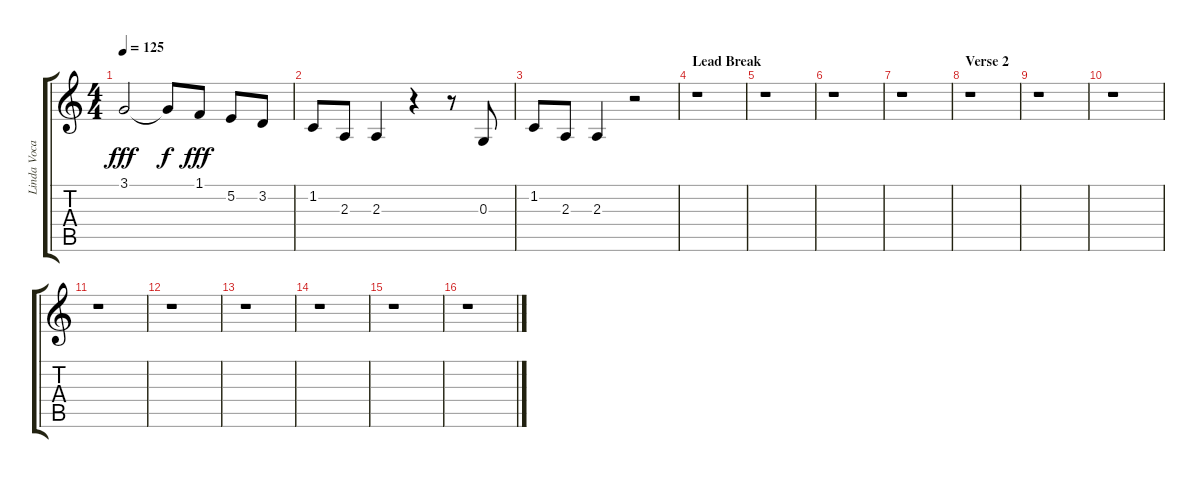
\track ("Linda Vocal" "Linda Voca") {instrument choiraahs}
\staff {score tabs}
\tuning (E4 B3 G3 D3 A2 E2) {hide}
\ts (4 4)
\tempo 125
\clef g2
\ks c
3.1.2{dy fff} 3.1{t}.8{dy f} 1.1.8{dy fff} 5.2.8 3.2.8 |
1.2.8 2.3.8 2.3.4 r.4 r.8 0.3.8 |
1.2.8 2.3.8 2.3.4 r.2 |
\section ("" "Lead Break")
r.1 |
r.1 |
r.1 |
r.1 |
\section ("" "Verse 2")
r.1 |
r.1 |
r.1 |
r.1 |
r.1 |
r.1 |
r.1 |
r.1 |
r.1
